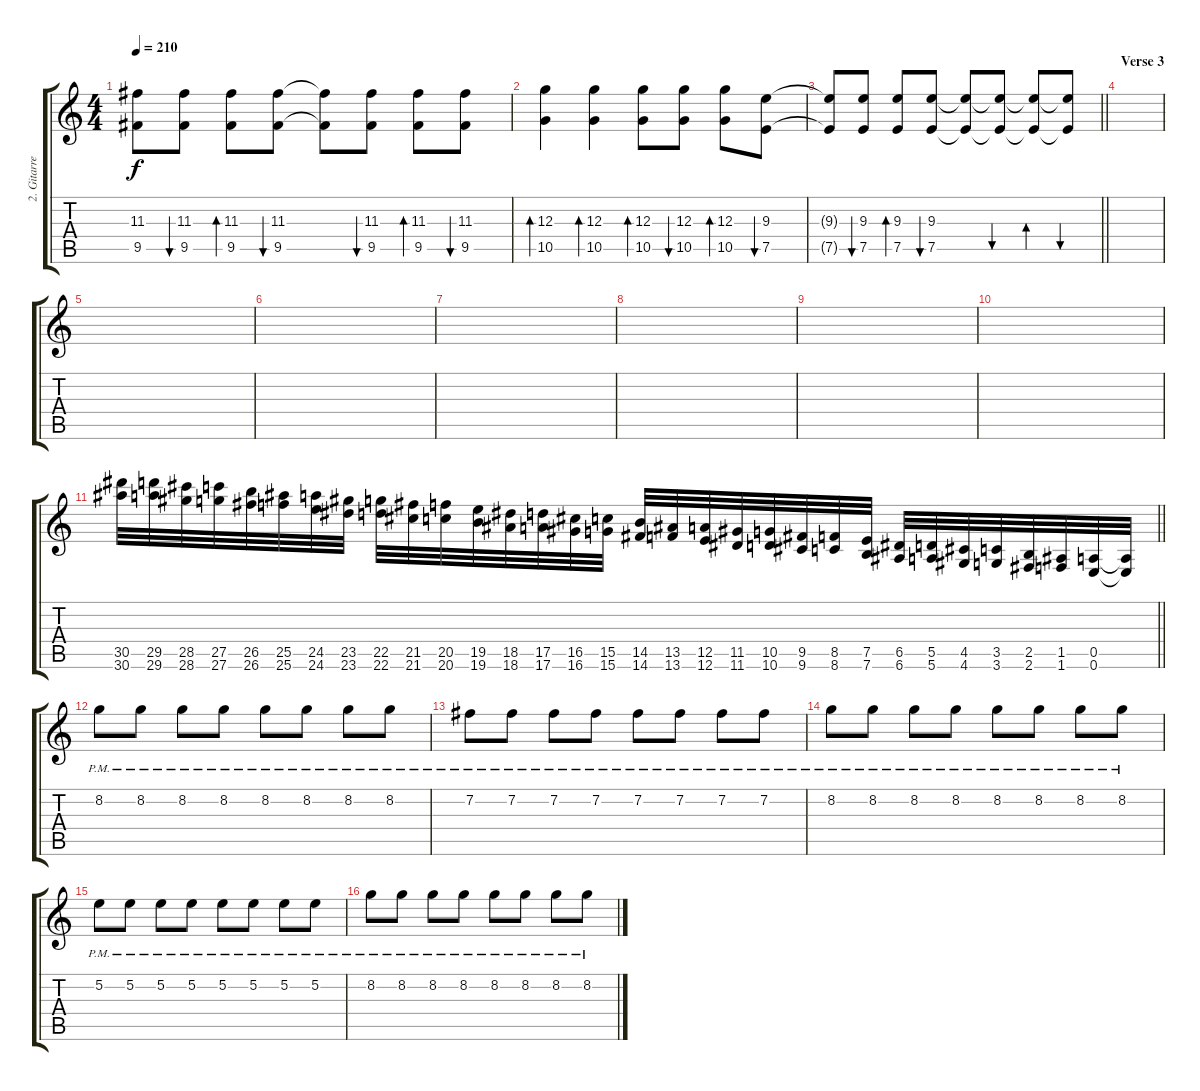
\track ("2. Gitarre" "2. Gitarre") {instrument distortionguitar}
\staff {score tabs}
\tuning (E4 B3 G3 D3 A2 E2) {hide}
\ts (4 4)
\tempo 210
\clef g2
\ks c
(11.3{t} 9.5{t}).8{dy f} (11.3 9.5).8{bu 60} (11.3 9.5).8{bd 60} (11.3 9.5).8{bu 60} (11.3{t} 9.5{t}).8 (11.3 9.5).8{bu 60} (11.3 9.5).8{bd 60} (11.3 9.5).8{bu 60} |
(12.3 10.5).4{bd 60} (12.3 10.5).4{bd 60} (12.3 10.5).8{bd 60} (12.3 10.5).8{bu 60} (12.3 10.5).8{bd 60} (9.3 7.5).8{bu 60} |
\barLineRight lightlight
(9.3{t} 7.5{t}).8 (9.3 7.5).8{bu 60} (9.3 7.5).8{bd 60} (9.3 7.5).8{bu 60} (9.3{t} 7.5{t}).8 (9.3{t} 7.5{t}).8{bu 60} (9.3{t} 7.5{t}).8{bd 60} (9.3{t} 7.5{t}).8{bu 60} |
\section ("" "Verse 3")
|
|
|
|
|
|
|
\barLineRight lightlight
(30.5 30.6).32 (29.5 29.6).32 (28.5 28.6).32 (27.5 27.6).32 (26.5 26.6).32 (25.5 25.6).32 (24.5 24.6).32 (23.5 23.6).32 (22.5 22.6).32 (21.5 21.6).32 (20.5 20.6).32 (19.5 19.6).32 (18.5 18.6).32 (17.5 17.6).32 (16.5 16.6).32 (15.5 15.6).32 (14.5 14.6).32 (13.5 13.6).32 (12.5 12.6).32 (11.5 11.6).32 (10.5 10.6).32 (9.5 9.6).32 (8.5 8.6).32 (7.5 7.6).32 (6.5 6.6).32 (5.5 5.6).32 (4.5 4.6).32 (3.5 3.6).32 (2.5 2.6).32 (1.5 1.6).32 (0.5 0.6).32 (0.5{t} 0.6{t}).32 |
\section ("" "")
8.2{pm}.8 8.2{pm}.8 8.2{pm}.8 8.2{pm}.8 8.2{pm}.8 8.2{pm}.8 8.2{pm}.8 8.2{pm}.8 |
7.2{pm}.8 7.2{pm}.8 7.2{pm}.8 7.2{pm}.8 7.2{pm}.8 7.2{pm}.8 7.2{pm}.8 7.2{pm}.8 |
8.2{pm}.8 8.2{pm}.8 8.2{pm}.8 8.2{pm}.8 8.2{pm}.8 8.2{pm}.8 8.2{pm}.8 8.2{pm}.8 |
5.2{pm}.8 5.2{pm}.8 5.2{pm}.8 5.2{pm}.8 5.2{pm}.8 5.2{pm}.8 5.2{pm}.8 5.2{pm}.8 |
8.2{pm}.8 8.2{pm}.8 8.2{pm}.8 8.2{pm}.8 8.2{pm}.8 8.2{pm}.8 8.2{pm}.8 8.2{pm}.8
